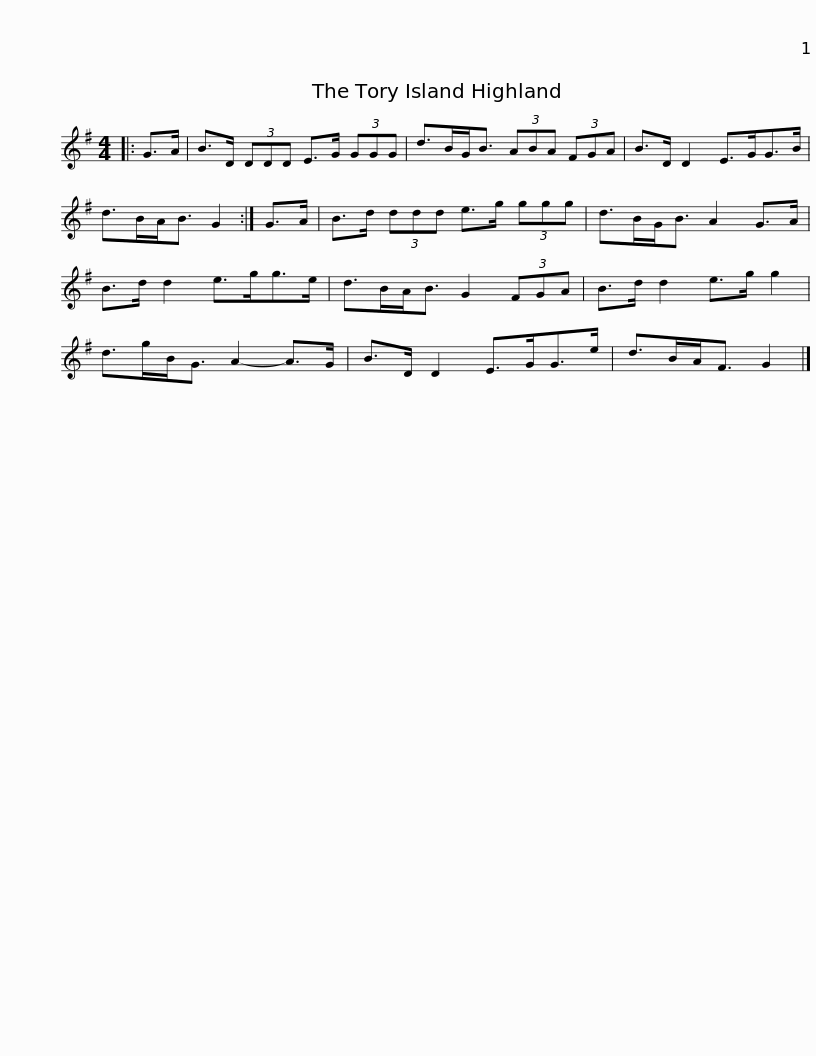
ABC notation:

X:1
L:1/8
M:4/4
I:linebreak $
K:G
V:1 treble
V:1
|: G>A | B>D (3DDD E>G (3GGG | d>BG<B (3ABA (3FGA | B>D D2 E>GG>B | d>BA<B G2 :| %5
 G>A |$ B>d (3ddd e>g (3ggg | d>BG<B A2 G>A | B>d d2 e>gg>e | d>BA<B G2 (3FGA | %10
 B>d d2 e>g g2 |$ d>gB<G A2- A>G | B>D D2 E>GG>e | d>BA<F G2 |] %14
